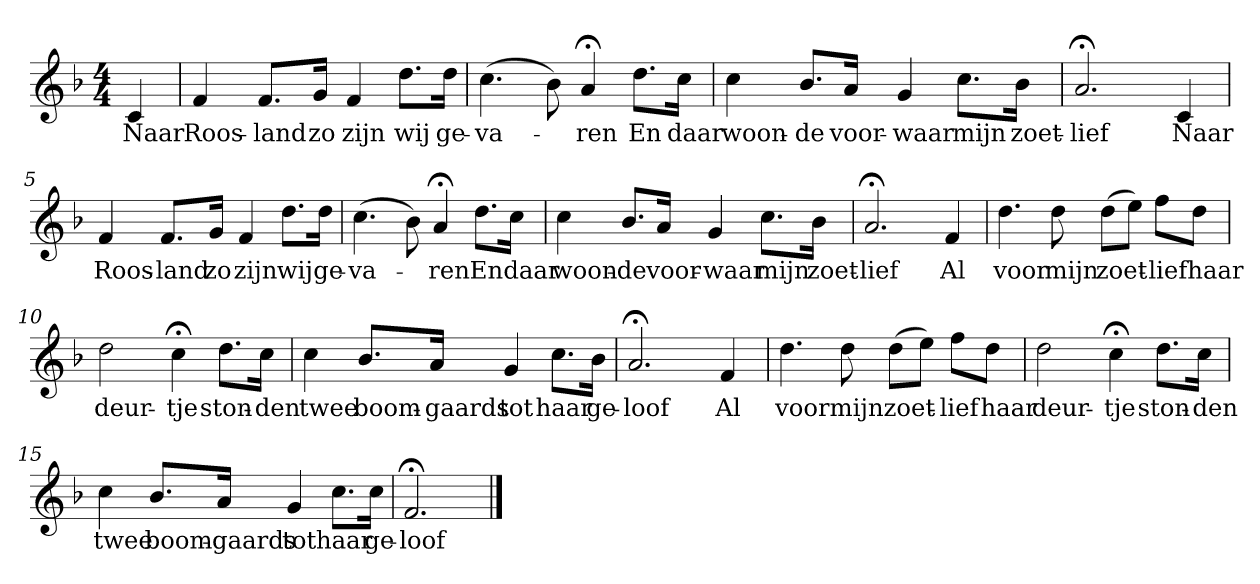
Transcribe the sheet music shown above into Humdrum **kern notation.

**kern	**text
*part1	*part1
*staff1	*staff1
*k[b-]	*
*F:	*
*M4/4	*
*MM120	*
=	=
4c	Naar
=1	=1
4f	Roos-
8.fL	-land
16gJk	zo
4f	zijn
8.ddL	wij
16ddJk	ge-
=2	=2
(4.cc	-va-
8b-)	.
4a;<	-ren
8.ddL	En
16ccJk	daar
=3	=3
4cc	woon-
8.b-L	-de
16aJk	voor-
4g	-waar
8.ccL	mijn
16b-Jk	zoet-
=4	=4
2.a;<	-lief
4c	Naar
=5	=5
4f	Roos-
8.fL	-land
16gJk	zo
4f	zijn
8.ddL	wij
16ddJk	ge-
=6	=6
(4.cc	-va-
8b-)	.
4a;<	-ren
8.ddL	En
16ccJk	daar
=7	=7
4cc	woon-
8.b-L	-de
16aJk	voor-
4g	-waar
8.ccL	mijn
16b-Jk	zoet-
=8	=8
2.a;<	-lief
4f	Al
=9	=9
4.dd	voor
8dd	mijn
(8ddL	zoet-
8eeJ)	.
8ffL	-lief
8ddJ	haar
=10	=10
2dd	deur-
4cc;<	-tje
8.ddL	ston-
16ccJk	-den
=11	=11
4cc	twee
8.b-L	boom-
16aJk	-gaards
4g	tot
8.ccL	haar
16b-Jk	ge-
=12	=12
2.a;<	-loof
4f	Al
=13	=13
4.dd	voor
8dd	mijn
(8ddL	zoet-
8eeJ)	.
8ffL	-lief
8ddJ	haar
=14	=14
2dd	deur-
4cc;<	-tje
8.ddL	ston-
16ccJk	-den
=15	=15
4cc	twee
8.b-L	boom-
16aJk	-gaards
4g	tot
8.ccL	haar
16ccJk	ge-
=16	=16
2.f;<	-loof
==	==
*-	*-
